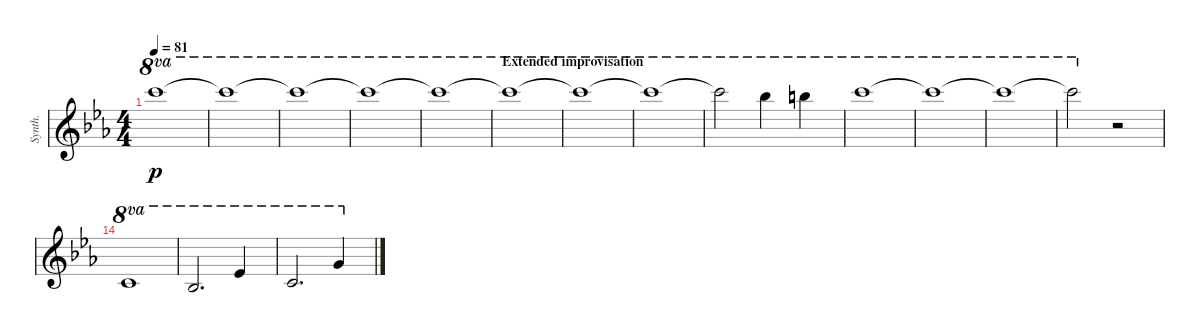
\bracketExtendMode groupsimilarinstruments
\otherSystemsTrackNameOrientation horizontal
\defaultBarNumberDisplay FirstOfSystem
\track ("Synthesizer" "Synth.") {multiBarRest instrument synthstrings1}
\staff {score}
\tuning (E4 B3 G3 D3 A2 E2)
\ts (4 4)
\tempo 81
\clef g2
\ks eb
32.1{t acc forcenatural}.1{ot 8va dy p beam Down} |
32.1{t acc forcenatural}.1{ot 8va beam Down} |
32.1{t acc forcenatural}.1{ot 8va beam Down} |
32.1{t acc forcenatural}.1{ot 8va beam Down} |
32.1{t acc forcenatural}.1{ot 8va beam Down} |
\section ("" "Extended improvisation")
32.1{t acc forcenatural}.1{ot 8va beam Down} |
32.1{t acc forcenatural}.1{ot 8va beam Down} |
32.1{t acc forcenatural}.1{ot 8va beam Down} |
32.1{t acc forcenatural}.2{ot 8va beam Down} 30.1{acc b}.4{ot 8va beam Down} 31.1{acc forcenatural}.4{ot 8va beam Down} |
32.1{acc forcenatural}.1{ot 8va beam Down} |
32.1{t acc forcenatural}.1{ot 8va beam Down} |
32.1{t acc forcenatural}.1{ot 8va beam Down} |
32.1{t acc forcenatural}.2{ot 8va beam Down} r.2{beam Down} |
8.1{acc forcenatural}.1{ot 8va beam Up} |
6.1{acc b}.2{d ot 8va beam Up} 11.1{acc b}.4{ot 8va beam Up} |
8.1{acc forcenatural}.2{d ot 8va beam Up} 15.1{acc forcenatural}.4{ot 8va beam Up}
